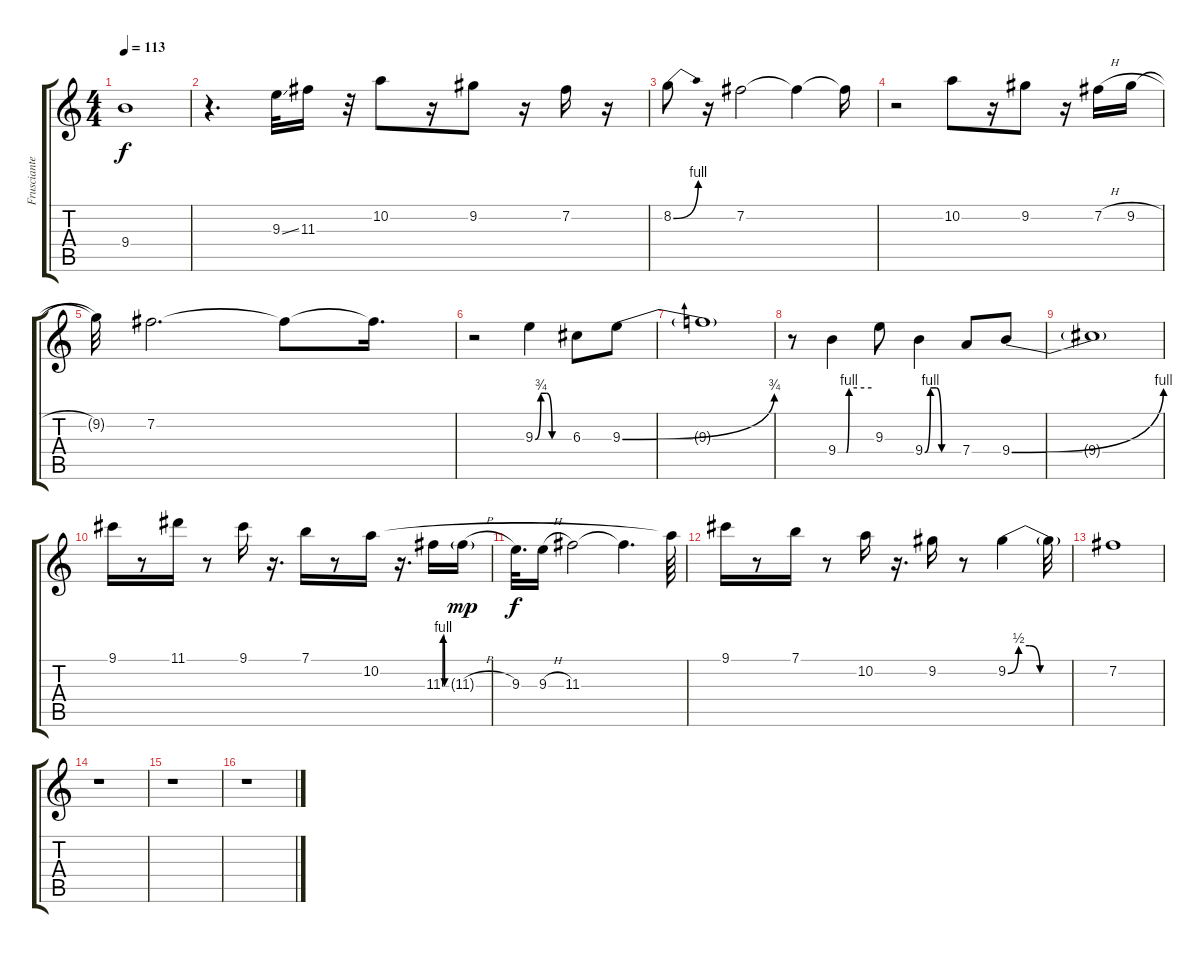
\track ("Frusciante 2" "Frusciante") {instrument electricguitarclean}
\staff {score tabs}
\tuning (E4 B3 G3 D3 A2 E2) {hide}
\ts (4 4)
\tempo 113
\clef g2
\ks c
9.4{t}.1{dy f} |
r.4{d} 9.3{ss}.32 11.3.16 r.32 10.2.8 r.16 9.2.8 r.16 7.2.16 r.16 |
8.2{be (bend 0 0 60 4)}.8 r.16 7.2.2 7.2{t}.4 7.2{t}.16 |
r.2 10.2.8 r.16 9.2.8 r.16 7.2{h}.16 9.2{h}.16 |
9.2{t}.32 7.2.2{d} 7.2{t}.8 7.2{t}.16{d} |
r.2 9.3{be (custom 0 0 10 3 20 3 30 0 60 0)}.4 6.3.8 9.3{be (bend 0 0 60 3)}.8 |
9.3{t}.1 |
r.8 9.4{be (custom 0 0 10 0 15 0 20 4 60 4)}.4 9.3.8 9.4{be (custom 0 0 10 4 20 4 30 0 60 0)}.4 7.4.8 9.4{be (bend 0 0 60 4)}.8 |
9.4{t}.1 |
9.1.16 r.8 11.1.16 r.8 9.1.16 r.16{d} 7.1.16 r.8 10.2.16 r.16{d} 11.3{be (custom 0 0 10 4 20 4 30 0 60 0)}.16 11.3{h g}.16{dy mp} |
9.3.32{d dy f} 9.3{h}.16 11.3.2 11.3{t}.4{d} 10.2{t}.64 |
9.1.16 r.8 7.1.16 r.8 10.2.16 r.16{d} 9.2.16 r.8 9.2{be (custom 0 0 10 2 20 2 30 0 60 0)}.4 9.2{t}.32 |
7.2.1 |
r.1 |
r.1 |
r.1
